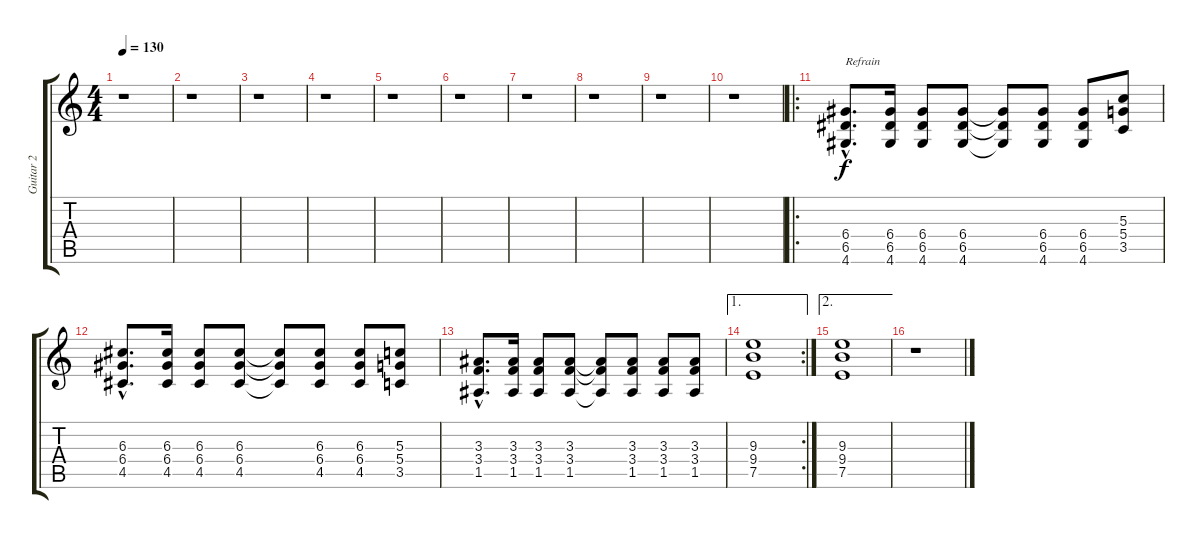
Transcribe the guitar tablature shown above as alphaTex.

\track ("Guitar 2" "Guitar 2") {instrument overdrivenguitar}
\staff {score tabs}
\tuning (E4 B3 G3 D3 A2 E2) {hide}
\ts (4 4)
\tempo 130
\clef g2
\ks c
r.1{dy f} |
r.1 |
r.1 |
r.1 |
r.1 |
r.1 |
r.1 |
r.1 |
r.1 |
r.1 |
\ro
(6.4{hac} 6.5{hac} 4.6{hac}).8{d txt "Refrain"} (6.4 6.5 4.6).16 (6.4 6.5 4.6).8 (6.4 6.5 4.6).8 (6.4{t} 6.5{t} 4.6{t}).8 (6.4 6.5 4.6).8 (6.4 6.5 4.6).8 (5.3 5.4 3.5).8 |
(6.3{hac} 6.4{hac} 4.5{hac}).8{d} (6.3 6.4 4.5).16 (6.3 6.4 4.5).8 (6.3 6.4 4.5).8 (6.3{t} 6.4{t} 4.5{t}).8 (6.3 6.4 4.5).8 (6.3 6.4 4.5).8 (5.3 5.4 3.5).8 |
(3.3{hac} 3.4{hac} 1.5{hac}).8{d} (3.3 3.4 1.5).16 (3.3 3.4 1.5).8 (3.3 3.4 1.5).8 (3.3{t} 3.4{t} 1.5{t}).8 (3.3 3.4 1.5).8 (3.3 3.4 1.5).8 (3.3 3.4 1.5).8 |
\ae 1
\rc 2
(9.3 9.4 7.5).1 |
\ae 2
(9.3 9.4 7.5).1 |
r.1
